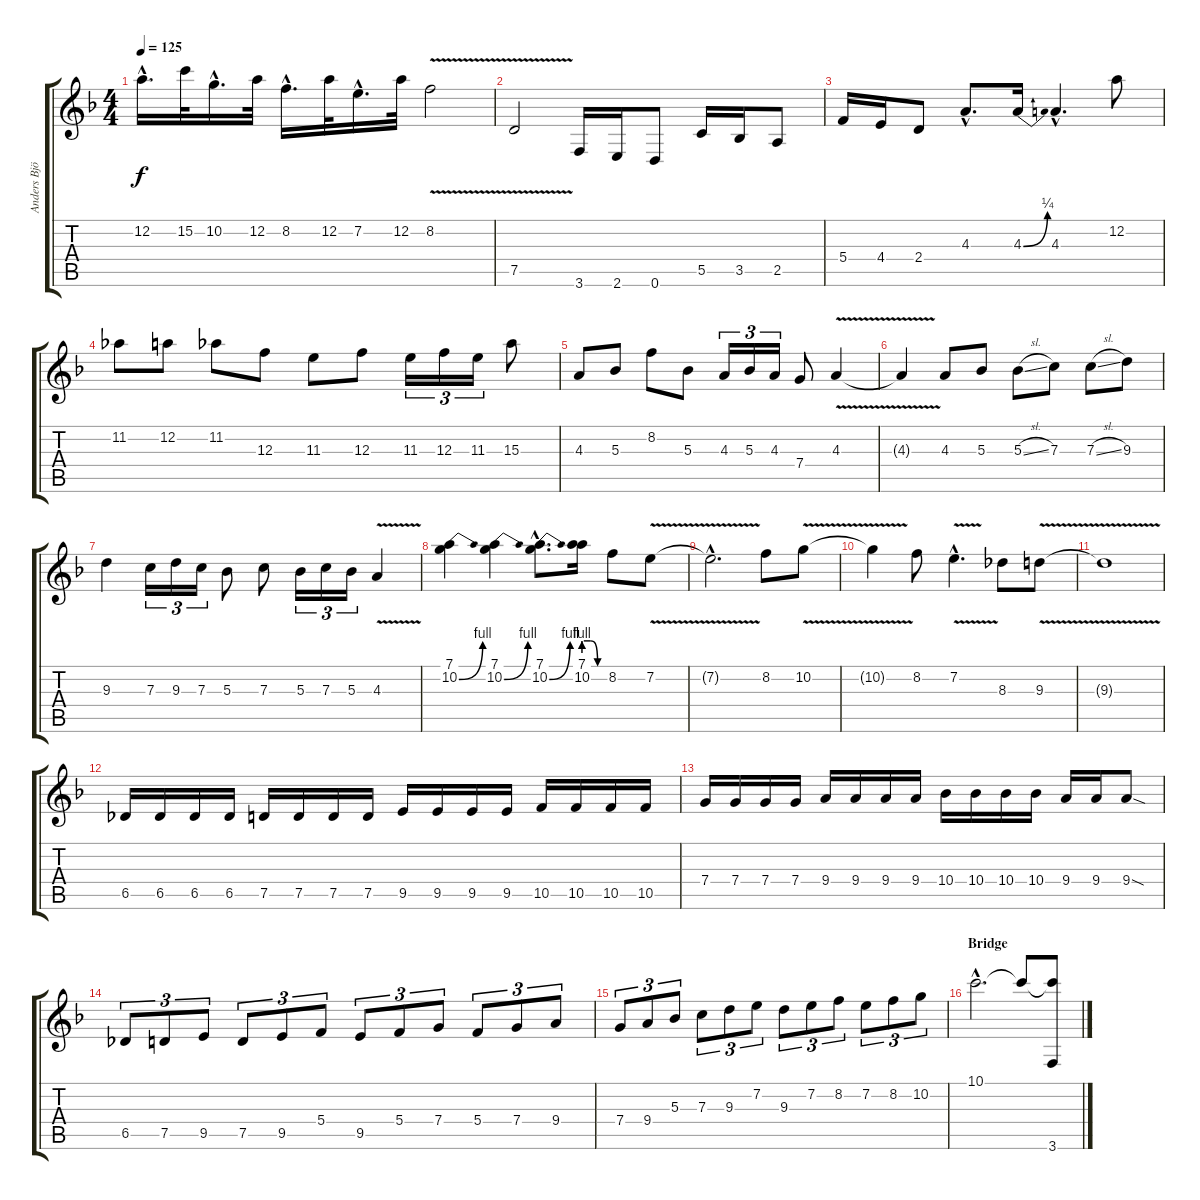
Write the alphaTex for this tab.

\track ("Anders Björler" "Anders Bjö") {instrument distortionguitar}
\staff {score tabs}
\tuning (D4 A3 F3 C3 G2 D2) {hide}
\ts (4 4)
\tempo 125
\clef g2
\ks dminor
12.2{hac}.16{d dy f} 15.2.32 10.2{hac}.16{d} 12.2.32 8.2{hac}.16{d} 12.2.32 7.2{hac}.16{d} 12.2.32 8.2{v}.2 |
7.5{v}.2 3.6.16 2.6.16 0.6.8 5.5.16 3.5.16 2.5.8 |
5.4.16 4.4.16 2.4.8 4.3{hac}.8{d} 4.3{be (bend 0 0 60 1)}.16 4.3{hac}.4{d} 12.2.8 |
11.2.8 12.2.8 11.2.8 12.3.8 11.3.8 12.3.8 11.3.16{tu (3 2)} 12.3.16{tu (3 2)} 11.3.16{tu (3 2)} 15.3.8 |
4.3.8 5.3.8 8.2.8 5.3.8 4.3.16{tu (3 2)} 5.3.16{tu (3 2)} 4.3.16{tu (3 2)} 7.4.8 4.3{v}.4 |
4.3{t}.4 4.3.8 5.3.8 5.3{sl}.8 7.3.8 7.3{sl}.8 9.3.8 |
9.3.4 7.3.16{tu (3 2)} 9.3.16{tu (3 2)} 7.3.16{tu (3 2)} 5.3.8 7.3.8 5.3.16{tu (3 2)} 7.3.16{tu (3 2)} 5.3.16{tu (3 2)} 4.3{v}.4 |
(7.1 10.2{be (bend 0 0 60 4)}).4 (7.1 10.2{be (bend 0 0 60 4)}).4 (7.1{hac} 10.2{be (bend 0 0 60 4) hac}).8{d} (7.1 10.2{be (custom 0 4 20 4 40 0 60 0)}).16 8.2.8 7.2{v}.8 |
7.2{hac t}.2{d} 8.2.8 10.2{v}.8 |
10.2{t}.4 8.2.8 7.2{v hac}.4{d} 8.3.8 9.3{v}.8 |
9.3{t}.1 |
6.5.16 6.5.16 6.5.16 6.5.16 7.5.16 7.5.16 7.5.16 7.5.16 9.5.16 9.5.16 9.5.16 9.5.16 10.5.16 10.5.16 10.5.16 10.5.16 |
7.4.16 7.4.16 7.4.16 7.4.16 9.4.16 9.4.16 9.4.16 9.4.16 10.4.16 10.4.16 10.4.16 10.4.16 9.4.16 9.4.16 9.4{sod}.8 |
6.5.8{tu (3 2)} 7.5.8{tu (3 2)} 9.5.8{tu (3 2)} 7.5.8{tu (3 2)} 9.5.8{tu (3 2)} 5.4.8{tu (3 2)} 9.5.8{tu (3 2)} 5.4.8{tu (3 2)} 7.4.8{tu (3 2)} 5.4.8{tu (3 2)} 7.4.8{tu (3 2)} 9.4.8{tu (3 2)} |
7.4.8{tu (3 2)} 9.4.8{tu (3 2)} 5.3.8{tu (3 2)} 7.3.8{tu (3 2)} 9.3.8{tu (3 2)} 7.2.8{tu (3 2)} 9.3.8{tu (3 2)} 7.2.8{tu (3 2)} 8.2.8{tu (3 2)} 7.2.8{tu (3 2)} 8.2.8{tu (3 2)} 10.2.8{tu (3 2)} |
\section ("" "Bridge")
10.1{hac}.2{d} 10.1{t}.8 (10.1{t} 3.6).8
